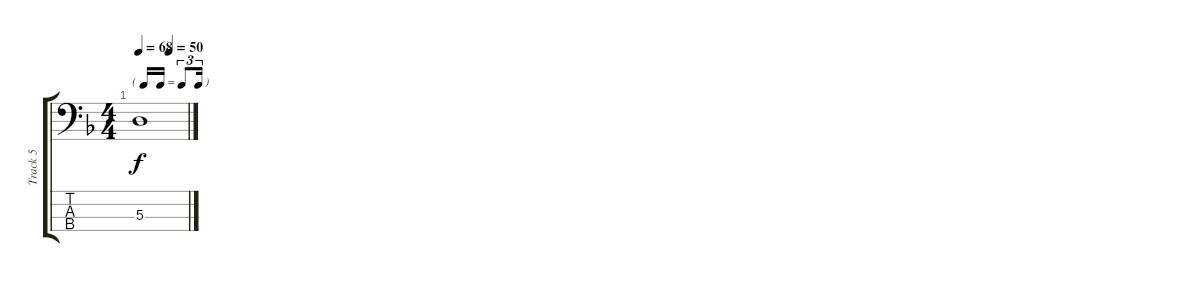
\track ("Track 5" "Track 5") {instrument electricbassfinger}
\staff {score tabs}
\tuning (G2 D2 A1 E1) {hide}
\ts (4 4)
\tf triplet16th
\tempo 68
\tempo (50 0.625)
\clef f4
\ks f
5.3.1{dy f}
